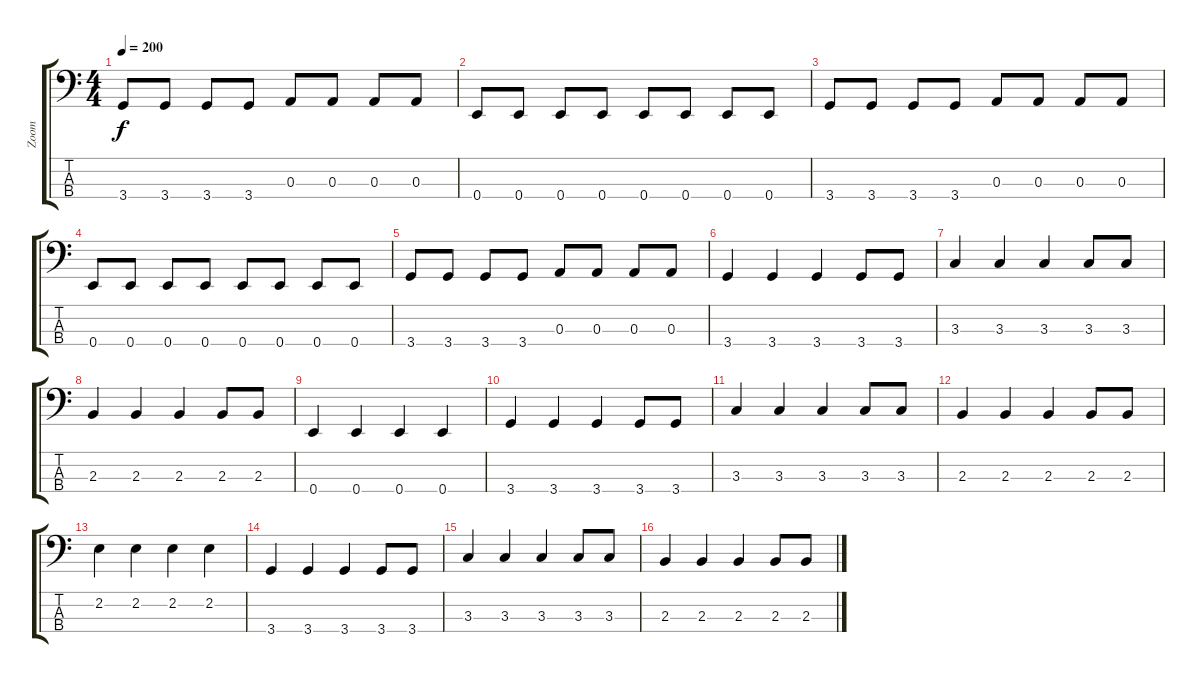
\track ("Zoom" "Zoom") {instrument electricbassfinger}
\staff {score tabs}
\tuning (G2 D2 A1 E1) {hide}
\ts (4 4)
\tempo 200
\clef f4
\ks c
3.4.8{dy f} 3.4.8 3.4.8 3.4.8 0.3.8 0.3.8 0.3.8 0.3.8 |
0.4.8 0.4.8 0.4.8 0.4.8 0.4.8 0.4.8 0.4.8 0.4.8 |
3.4.8 3.4.8 3.4.8 3.4.8 0.3.8 0.3.8 0.3.8 0.3.8 |
0.4.8 0.4.8 0.4.8 0.4.8 0.4.8 0.4.8 0.4.8 0.4.8 |
3.4.8 3.4.8 3.4.8 3.4.8 0.3.8 0.3.8 0.3.8 0.3.8 |
3.4.4 3.4.4 3.4.4 3.4.8 3.4.8 |
3.3.4 3.3.4 3.3.4 3.3.8 3.3.8 |
2.3.4 2.3.4 2.3.4 2.3.8 2.3.8 |
0.4.4 0.4.4 0.4.4 0.4.4 |
3.4.4 3.4.4 3.4.4 3.4.8 3.4.8 |
3.3.4 3.3.4 3.3.4 3.3.8 3.3.8 |
2.3.4 2.3.4 2.3.4 2.3.8 2.3.8 |
2.2.4 2.2.4 2.2.4 2.2.4 |
3.4.4 3.4.4 3.4.4 3.4.8 3.4.8 |
3.3.4 3.3.4 3.3.4 3.3.8 3.3.8 |
2.3.4 2.3.4 2.3.4 2.3.8 2.3.8
